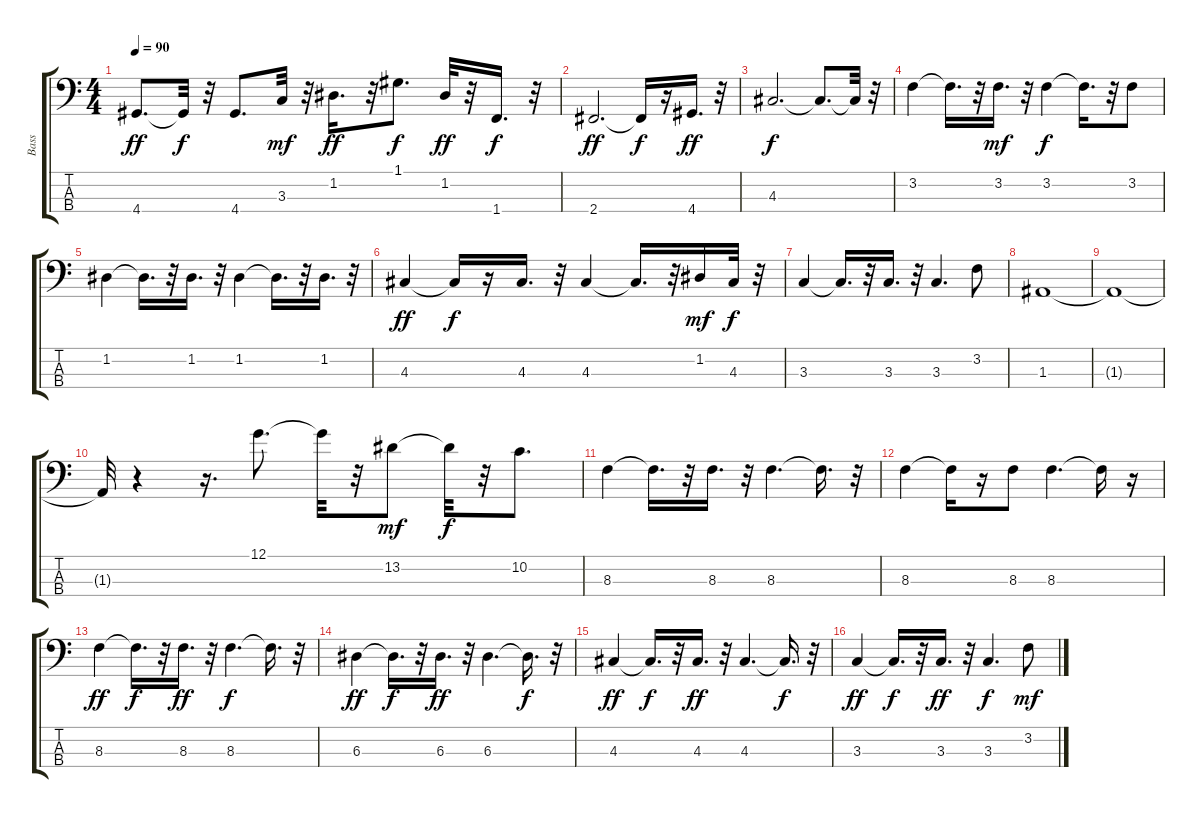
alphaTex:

\track ("Bass             " "Bass      ") {instrument fretlessbass}
\staff {score tabs}
\tuning (G2 D2 A1 E1) {hide}
\ts (4 4)
\tempo 90
\clef f4
\ks c
4.4.8{d dy ff} 4.4{t}.32{dy f} r.32 4.4.8{d} 3.3.32{dy mf} r.32 1.2.16{d dy ff} r.32 1.1.8{d dy f} 1.2.32{dy ff} r.32 1.4.16{d dy f} r.32 |
2.4.2{d dy ff} 2.4{t}.16{dy f} r.16 4.4.16{d dy ff} r.32 |
4.3.2{d dy f} 4.3{t}.8{d} 4.3{t}.32 r.32 |
3.2.4 3.2{t}.16{d} r.32 3.2.16{d dy mf} r.32 3.2.4{dy f} 3.2{t}.16{d} r.32 3.2.8 |
1.2.4 1.2{t}.16{d} r.32 1.2.16{d} r.32 1.2.4 1.2{t}.16{d} r.32 1.2.16{d} r.32 |
4.3.4{dy ff} 4.3{t}.16{dy f} r.16 4.3.16{d} r.32 4.3.4 4.3{t}.16{d} r.32 1.2.16{dy mf} 4.3.32{dy f} r.32 |
3.3.4 3.3{t}.16{d} r.32 3.3.16{d} r.32 3.3.4{d} 3.2.8 |
1.3.1 |
1.3{t}.1 |
1.3{t}.32 r.4 r.16{d} 12.1.8{d} 12.1{t}.32 r.32 13.2.8{dy mf} 13.2{t}.32{dy f} r.32 10.2.8{d} |
8.3.4 8.3{t}.16{d} r.32 8.3.16{d} r.32 8.3.4{d} 8.3{t}.16{d} r.32 |
8.3.4 8.3{t}.16 r.16 8.3.8 8.3.4{d} 8.3{t}.16 r.16 |
8.3.4{dy ff} 8.3{t}.16{d dy f} r.32 8.3.16{d dy ff} r.32 8.3.4{d dy f} 8.3{t}.16{d} r.32 |
6.3.4{dy ff} 6.3{t}.16{d dy f} r.32 6.3.16{d dy ff} r.32 6.3.4{d} 6.3{t}.16{d dy f} r.32 |
4.3.4{dy ff} 4.3{t}.16{d dy f} r.32 4.3.16{d dy ff} r.32 4.3.4{d} 4.3{t}.16{d dy f} r.32 |
3.3.4{dy ff} 3.3{t}.16{d dy f} r.32 3.3.16{d dy ff} r.32 3.3.4{d dy f} 3.2.8{dy mf}
